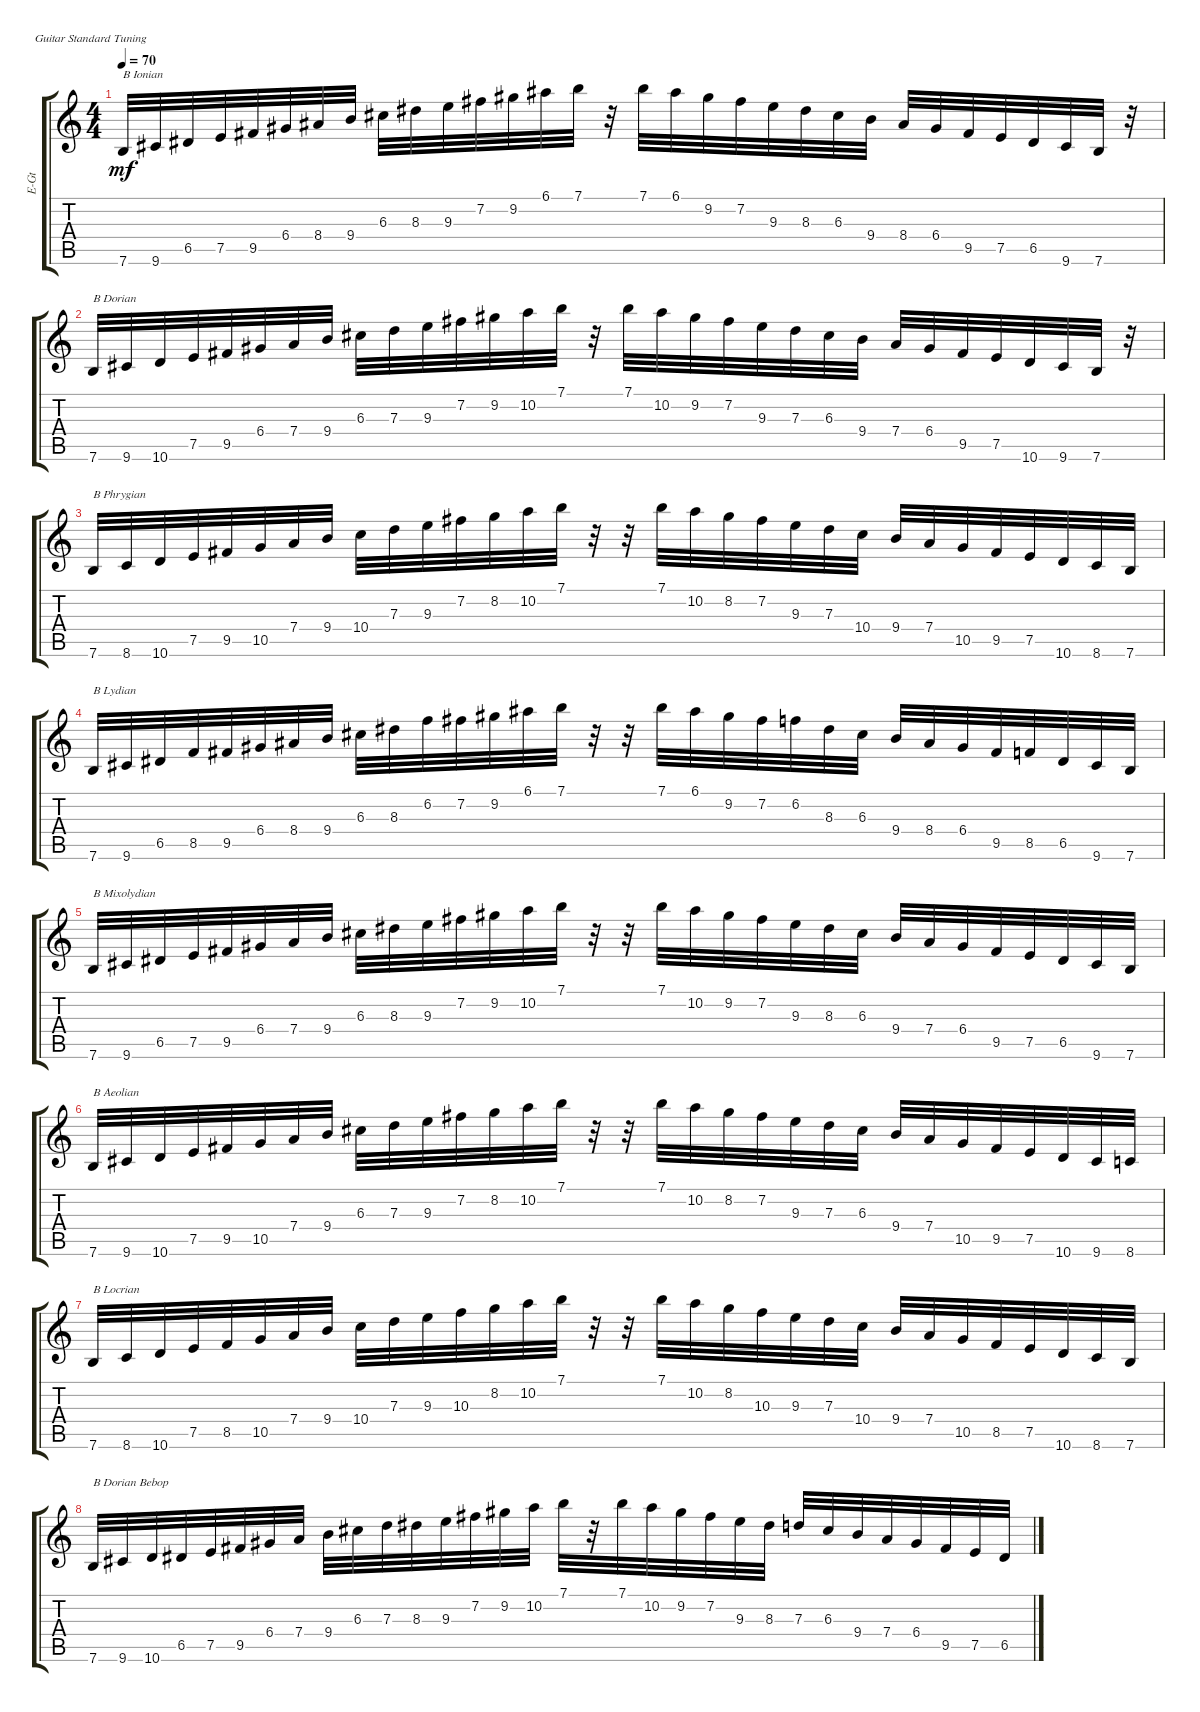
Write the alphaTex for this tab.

\defaultSystemsLayout 4
\bracketExtendMode groupsimilarinstruments
\otherSystemsTrackNameOrientation horizontal
\track ("Electric Guitar" "E-Gt") {instrument overdrivenguitar}
\staff {score tabs}
\tuning (E4 B3 G3 D3 A2 E2)
\ts (4 4)
\tempo 70
\clef g2
\ks c
7.6.32{txt "B Ionian" dy mf beam Up} 9.6{acc #}.32{beam Up} 6.5{acc #}.32{beam Up} 7.5.32{beam Up} 9.5{acc #}.32{beam Up} 6.4{acc #}.32{beam Up} 8.4{acc #}.32{beam Up} 9.4.32{beam Up} 6.3{acc #}.32{beam Down} 8.3{acc #}.32{beam Down} 9.3.32{beam Down} 7.2{acc #}.32{beam Down} 9.2{acc #}.32{beam Down} 6.1{acc #}.32{beam Down} 7.1.32{beam Down} r.32{beam Down} 7.1.32{beam Down} 6.1{acc #}.32{beam Down} 9.2{acc #}.32{beam Down} 7.2{acc #}.32{beam Down} 9.3.32{beam Down} 8.3{acc #}.32{beam Down} 6.3{acc #}.32{beam Down} 9.4.32{beam Down} 8.4{acc #}.32{beam Up} 6.4{acc #}.32{beam Up} 9.5{acc #}.32{beam Up} 7.5.32{beam Up} 6.5{acc #}.32{beam Up} 9.6{acc #}.32{beam Up} 7.6.32{beam Up} r.32{beam Down} |
7.6.32{txt "B Dorian" beam Up} 9.6{acc #}.32{beam Up} 10.6.32{beam Up} 7.5.32{beam Up} 9.5{acc #}.32{beam Up} 6.4{acc #}.32{beam Up} 7.4.32{beam Up} 9.4.32{beam Up} 6.3{acc #}.32{beam Down} 7.3.32{beam Down} 9.3.32{beam Down} 7.2{acc #}.32{beam Down} 9.2{acc #}.32{beam Down} 10.2.32{beam Down} 7.1.32{beam Down} r.32{beam Down} 7.1.32{beam Down} 10.2.32{beam Down} 9.2{acc #}.32{beam Down} 7.2{acc #}.32{beam Down} 9.3.32{beam Down} 7.3.32{beam Down} 6.3{acc #}.32{beam Down} 9.4.32{beam Down} 7.4.32{beam Up} 6.4{acc #}.32{beam Up} 9.5{acc #}.32{beam Up} 7.5.32{beam Up} 10.6.32{beam Up} 9.6{acc #}.32{beam Up} 7.6.32{beam Up} r.32{beam Down} |
7.6.32{txt "B Phrygian" beam Up} 8.6.32{beam Up} 10.6.32{beam Up} 7.5.32{beam Up} 9.5{acc #}.32{beam Up} 10.5.32{beam Up} 7.4.32{beam Up} 9.4.32{beam Up} 10.4.32{beam Down} 7.3.32{beam Down} 9.3.32{beam Down} 7.2{acc #}.32{beam Down} 8.2.32{beam Down} 10.2.32{beam Down} 7.1.32{beam Down} r.32{beam Down} r.32{beam Down} 7.1.32{beam Down} 10.2.32{beam Down} 8.2.32{beam Down} 7.2{acc #}.32{beam Down} 9.3.32{beam Down} 7.3.32{beam Down} 10.4.32{beam Down} 9.4.32{beam Up} 7.4.32{beam Up} 10.5.32{beam Up} 9.5{acc #}.32{beam Up} 7.5.32{beam Up} 10.6.32{beam Up} 8.6.32{beam Up} 7.6.32{beam Up} |
7.6.32{txt "B Lydian" beam Up} 9.6{acc #}.32{beam Up} 6.5{acc #}.32{beam Up} 8.5.32{beam Up} 9.5{acc #}.32{beam Up} 6.4{acc #}.32{beam Up} 8.4{acc #}.32{beam Up} 9.4.32{beam Up} 6.3{acc #}.32{beam Down} 8.3{acc #}.32{beam Down} 6.2.32{beam Down} 7.2{acc #}.32{beam Down} 9.2{acc #}.32{beam Down} 6.1{acc #}.32{beam Down} 7.1.32{beam Down} r.32{beam Down} r.32{beam Down} 7.1.32{beam Down} 6.1{acc #}.32{beam Down} 9.2{acc #}.32{beam Down} 7.2{acc #}.32{beam Down} 6.2.32{beam Down} 8.3{acc #}.32{beam Down} 6.3{acc #}.32{beam Down} 9.4.32{beam Up} 8.4{acc #}.32{beam Up} 6.4{acc #}.32{beam Up} 9.5{acc #}.32{beam Up} 8.5.32{beam Up} 6.5{acc #}.32{beam Up} 9.6{acc #}.32{beam Up} 7.6.32{beam Up} |
7.6.32{txt "B Mixolydian" beam Up} 9.6{acc #}.32{beam Up} 6.5{acc #}.32{beam Up} 7.5.32{beam Up} 9.5{acc #}.32{beam Up} 6.4{acc #}.32{beam Up} 7.4.32{beam Up} 9.4.32{beam Up} 6.3{acc #}.32{beam Down} 8.3{acc #}.32{beam Down} 9.3.32{beam Down} 7.2{acc #}.32{beam Down} 9.2{acc #}.32{beam Down} 10.2.32{beam Down} 7.1.32{beam Down} r.32{beam Down} r.32{beam Down} 7.1.32{beam Down} 10.2.32{beam Down} 9.2{acc #}.32{beam Down} 7.2{acc #}.32{beam Down} 9.3.32{beam Down} 8.3{acc #}.32{beam Down} 6.3{acc #}.32{beam Down} 9.4.32{beam Up} 7.4.32{beam Up} 6.4{acc #}.32{beam Up} 9.5{acc #}.32{beam Up} 7.5.32{beam Up} 6.5{acc #}.32{beam Up} 9.6{acc #}.32{beam Up} 7.6.32{beam Up} |
7.6.32{txt "B Aeolian" beam Up} 9.6{acc #}.32{beam Up} 10.6.32{beam Up} 7.5.32{beam Up} 9.5{acc #}.32{beam Up} 10.5.32{beam Up} 7.4.32{beam Up} 9.4.32{beam Up} 6.3{acc #}.32{beam Down} 7.3.32{beam Down} 9.3.32{beam Down} 7.2{acc #}.32{beam Down} 8.2.32{beam Down} 10.2.32{beam Down} 7.1.32{beam Down} r.32{beam Down} r.32{beam Down} 7.1.32{beam Down} 10.2.32{beam Down} 8.2.32{beam Down} 7.2{acc #}.32{beam Down} 9.3.32{beam Down} 7.3.32{beam Down} 6.3{acc #}.32{beam Down} 9.4.32{beam Up} 7.4.32{beam Up} 10.5.32{beam Up} 9.5{acc #}.32{beam Up} 7.5.32{beam Up} 10.6.32{beam Up} 9.6{acc #}.32{beam Up} 8.6.32{beam Up} |
7.6.32{txt "B Locrian" beam Up} 8.6.32{beam Up} 10.6.32{beam Up} 7.5.32{beam Up} 8.5.32{beam Up} 10.5.32{beam Up} 7.4.32{beam Up} 9.4.32{beam Up} 10.4.32{beam Down} 7.3.32{beam Down} 9.3.32{beam Down} 10.3.32{beam Down} 8.2.32{beam Down} 10.2.32{beam Down} 7.1.32{beam Down} r.32{beam Down} r.32{beam Down} 7.1.32{beam Down} 10.2.32{beam Down} 8.2.32{beam Down} 10.3.32{beam Down} 9.3.32{beam Down} 7.3.32{beam Down} 10.4.32{beam Down} 9.4.32{beam Up} 7.4.32{beam Up} 10.5.32{beam Up} 8.5.32{beam Up} 7.5.32{beam Up} 10.6.32{beam Up} 8.6.32{beam Up} 7.6.32{beam Up} |
7.6.32{txt "B Dorian Bebop" beam Up} 9.6{acc #}.32{beam Up} 10.6.32{beam Up} 6.5{acc #}.32{beam Up} 7.5.32{beam Up} 9.5{acc #}.32{beam Up} 6.4{acc #}.32{beam Up} 7.4.32{beam Up} 9.4.32{beam Down} 6.3{acc #}.32{beam Down} 7.3.32{beam Down} 8.3{acc #}.32{beam Down} 9.3.32{beam Down} 7.2{acc #}.32{beam Down} 9.2{acc #}.32{beam Down} 10.2.32{beam Down} 7.1.32{beam Down} r.32{beam Down} 7.1.32{beam Down} 10.2.32{beam Down} 9.2{acc #}.32{beam Down} 7.2{acc #}.32{beam Down} 9.3.32{beam Down} 8.3{acc #}.32{beam Down} 7.3.32{beam Up} 6.3{acc #}.32{beam Up} 9.4.32{beam Up} 7.4.32{beam Up} 6.4{acc #}.32{beam Up} 9.5{acc #}.32{beam Up} 7.5.32{beam Up} 6.5{acc #}.32{beam Up}
